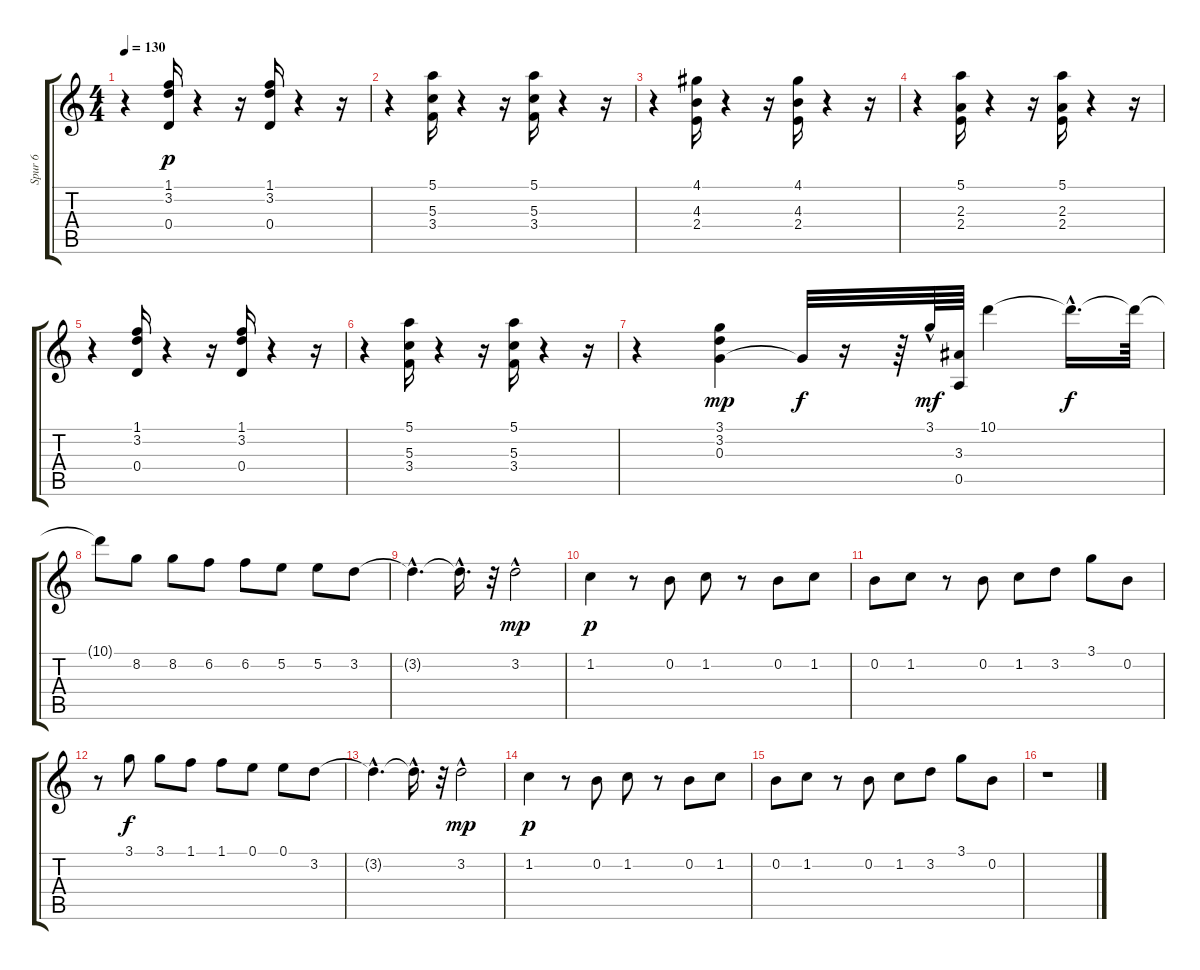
\track ("Spur 6" "Spur 6") {instrument overdrivenguitar}
\staff {score tabs}
\tuning (E4 B3 G3 D3 A2 E2) {hide}
\ts (4 4)
\tempo 130
\clef g2
\ks c
r.4{dy p} (1.1 3.2 0.4).16 r.4 r.16 (1.1 3.2 0.4).16 r.4 r.16 |
r.4 (5.1 5.3 3.4).16 r.4 r.16 (5.1 5.3 3.4).16 r.4 r.16 |
r.4 (4.1 4.3 2.4).16 r.4 r.16 (4.1 4.3 2.4).16 r.4 r.16 |
r.4 (5.1 2.3 2.4).16 r.4 r.16 (5.1 2.3 2.4).16 r.4 r.16 |
r.4 (1.1 3.2 0.4).16 r.4 r.16 (1.1 3.2 0.4).16 r.4 r.16 |
r.4 (5.1 5.3 3.4).16 r.4 r.16 (5.1 5.3 3.4).16 r.4 r.16 |
r.4 (3.1 3.2 0.3).4{dy mp} 0.3{t}.32{dy f} r.16 r.64 3.1{hac}.64{dy mf} (3.3 0.5).64 10.1.4 10.1{hac t}.16{d dy f} 10.1{t}.64 |
10.1{t}.8 8.2.8 8.2.8 6.2.8 6.2.8 5.2.8 5.2.8 3.2.8 |
3.2{hac t}.4{d} 3.2{hac t}.16{d} r.32 3.2{hac}.2{dy mp} |
1.2.4{dy p} r.8 0.2.8 1.2.8 r.8 0.2.8 1.2.8 |
0.2.8 1.2.8 r.8 0.2.8 1.2.8 3.2.8 3.1.8 0.2.8 |
r.8 3.1.8{dy f} 3.1.8 1.1.8 1.1.8 0.1.8 0.1.8 3.2.8 |
3.2{hac t}.4{d} 3.2{hac t}.16{d} r.32 3.2{hac}.2{dy mp} |
1.2.4{dy p} r.8 0.2.8 1.2.8 r.8 0.2.8 1.2.8 |
0.2.8 1.2.8 r.8 0.2.8 1.2.8 3.2.8 3.1.8 0.2.8 |
r.1
